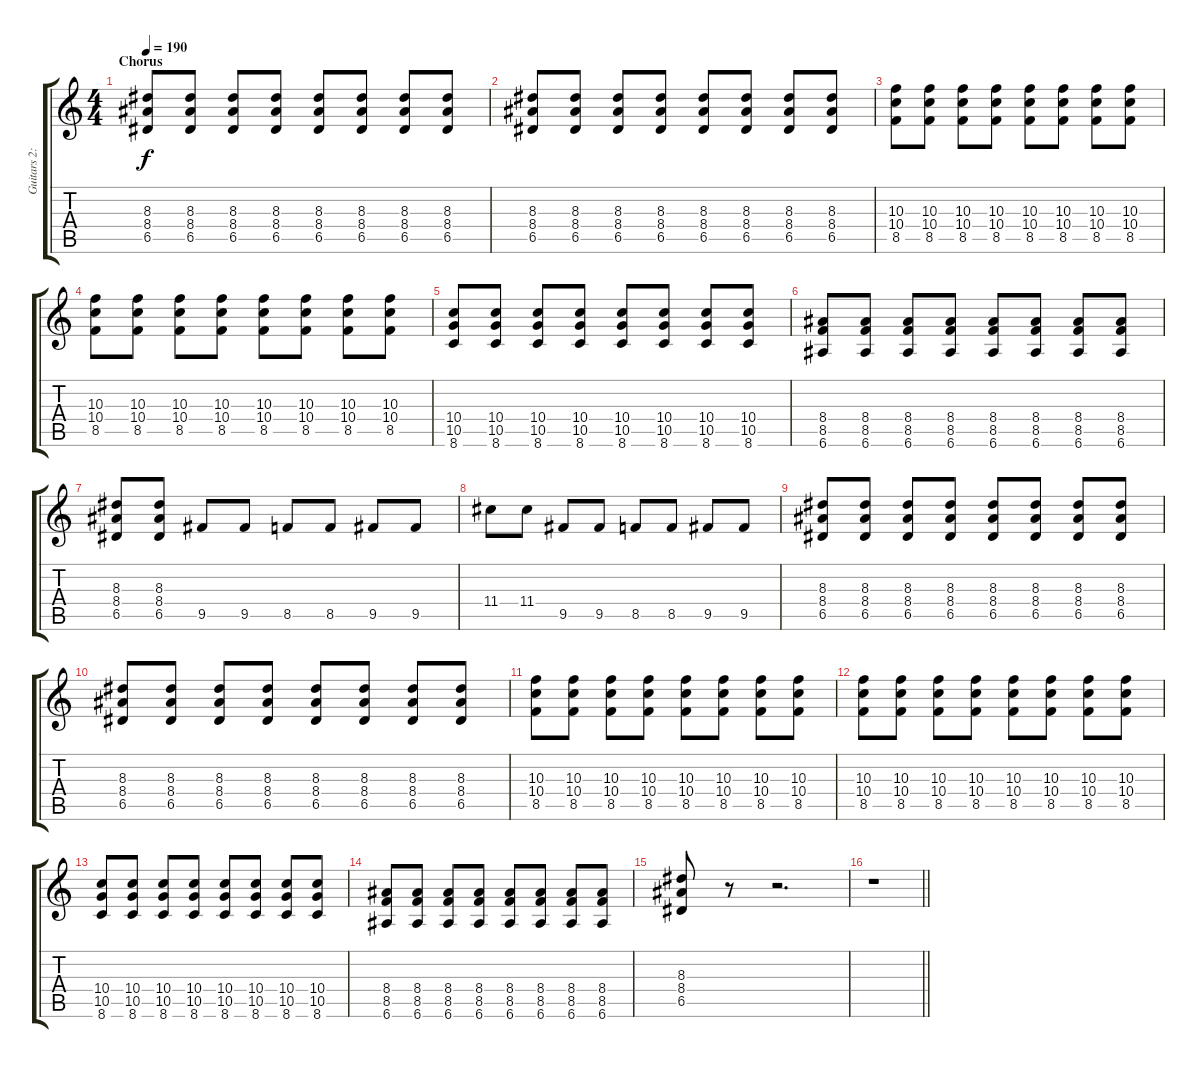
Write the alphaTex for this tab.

\track ("Guitars 2: (Electric Left-Pan)" "Guitars 2:") {instrument distortionguitar}
\staff {score tabs}
\tuning (E4 B3 G3 D3 A2 E2) {hide}
\ts (4 4)
\section ("" "Chorus")
\tempo 190
\clef g2
\ks c
(8.3 8.4 6.5).8{dy f} (8.3 8.4 6.5).8 (8.3 8.4 6.5).8 (8.3 8.4 6.5).8 (8.3 8.4 6.5).8 (8.3 8.4 6.5).8 (8.3 8.4 6.5).8 (8.3 8.4 6.5).8 |
(8.3 8.4 6.5).8 (8.3 8.4 6.5).8 (8.3 8.4 6.5).8 (8.3 8.4 6.5).8 (8.3 8.4 6.5).8 (8.3 8.4 6.5).8 (8.3 8.4 6.5).8 (8.3 8.4 6.5).8 |
(10.3 10.4 8.5).8 (10.3 10.4 8.5).8 (10.3 10.4 8.5).8 (10.3 10.4 8.5).8 (10.3 10.4 8.5).8 (10.3 10.4 8.5).8 (10.3 10.4 8.5).8 (10.3 10.4 8.5).8 |
(10.3 10.4 8.5).8 (10.3 10.4 8.5).8 (10.3 10.4 8.5).8 (10.3 10.4 8.5).8 (10.3 10.4 8.5).8 (10.3 10.4 8.5).8 (10.3 10.4 8.5).8 (10.3 10.4 8.5).8 |
(10.4 10.5 8.6).8 (10.4 10.5 8.6).8 (10.4 10.5 8.6).8 (10.4 10.5 8.6).8 (10.4 10.5 8.6).8 (10.4 10.5 8.6).8 (10.4 10.5 8.6).8 (10.4 10.5 8.6).8 |
(8.4 8.5 6.6).8 (8.4 8.5 6.6).8 (8.4 8.5 6.6).8 (8.4 8.5 6.6).8 (8.4 8.5 6.6).8 (8.4 8.5 6.6).8 (8.4 8.5 6.6).8 (8.4 8.5 6.6).8 |
(8.3 8.4 6.5).8 (8.3 8.4 6.5).8 9.5.8 9.5.8 8.5.8 8.5.8 9.5.8 9.5.8 |
11.4.8 11.4.8 9.5.8 9.5.8 8.5.8 8.5.8 9.5.8 9.5.8 |
(8.3 8.4 6.5).8 (8.3 8.4 6.5).8 (8.3 8.4 6.5).8 (8.3 8.4 6.5).8 (8.3 8.4 6.5).8 (8.3 8.4 6.5).8 (8.3 8.4 6.5).8 (8.3 8.4 6.5).8 |
(8.3 8.4 6.5).8 (8.3 8.4 6.5).8 (8.3 8.4 6.5).8 (8.3 8.4 6.5).8 (8.3 8.4 6.5).8 (8.3 8.4 6.5).8 (8.3 8.4 6.5).8 (8.3 8.4 6.5).8 |
(10.3 10.4 8.5).8 (10.3 10.4 8.5).8 (10.3 10.4 8.5).8 (10.3 10.4 8.5).8 (10.3 10.4 8.5).8 (10.3 10.4 8.5).8 (10.3 10.4 8.5).8 (10.3 10.4 8.5).8 |
(10.3 10.4 8.5).8 (10.3 10.4 8.5).8 (10.3 10.4 8.5).8 (10.3 10.4 8.5).8 (10.3 10.4 8.5).8 (10.3 10.4 8.5).8 (10.3 10.4 8.5).8 (10.3 10.4 8.5).8 |
(10.4 10.5 8.6).8 (10.4 10.5 8.6).8 (10.4 10.5 8.6).8 (10.4 10.5 8.6).8 (10.4 10.5 8.6).8 (10.4 10.5 8.6).8 (10.4 10.5 8.6).8 (10.4 10.5 8.6).8 |
(8.4 8.5 6.6).8 (8.4 8.5 6.6).8 (8.4 8.5 6.6).8 (8.4 8.5 6.6).8 (8.4 8.5 6.6).8 (8.4 8.5 6.6).8 (8.4 8.5 6.6).8 (8.4 8.5 6.6).8 |
(8.3 8.4 6.5).8 r.8 r.2{d} |
\barLineRight lightlight
r.1
